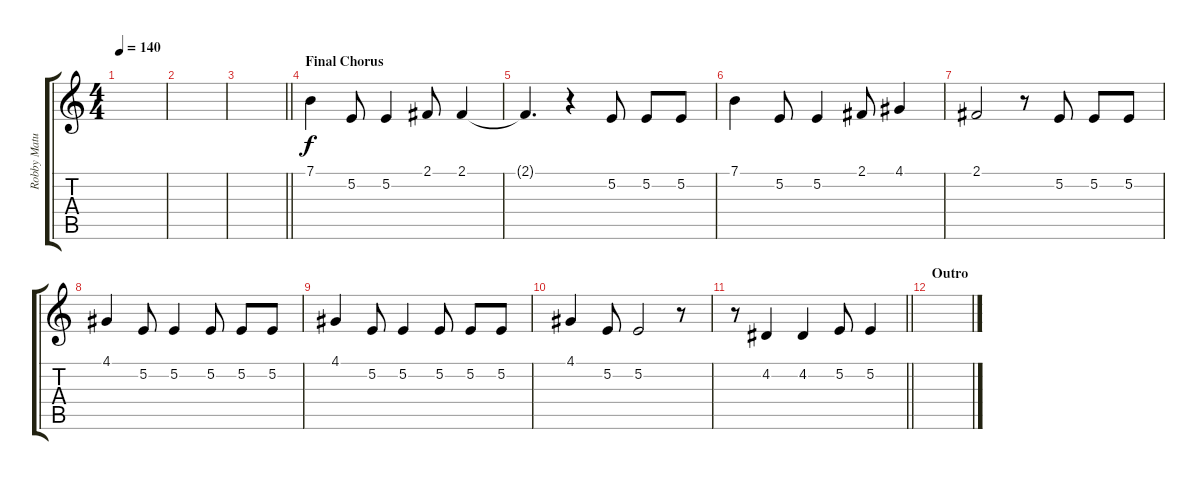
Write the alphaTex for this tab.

\track ("Robby Matulandi" "Robby Matu") {instrument lead6voice}
\staff {score tabs}
\tuning (E4 B3 G3 D3 A2 E2) {hide}
\ts (4 4)
\tempo 140
\clef g2
\ks c
|
|
\barLineRight lightlight
|
\section ("" "Final Chorus")
7.1.4 5.2.8 5.2.4 2.1.8 2.1.4 |
2.1{t}.4{d} r.4 5.2.8 5.2.8 5.2.8 |
7.1.4 5.2.8 5.2.4 2.1.8 4.1.4 |
2.1.2 r.8 5.2.8 5.2.8 5.2.8 |
4.1.4 5.2.8 5.2.4 5.2.8 5.2.8 5.2.8 |
4.1.4 5.2.8 5.2.4 5.2.8 5.2.8 5.2.8 |
4.1.4 5.2.8 5.2.2 r.8 |
\barLineRight lightlight
r.8 4.2.4 4.2.4 5.2.8 5.2.4 |
\section ("" "Outro")
